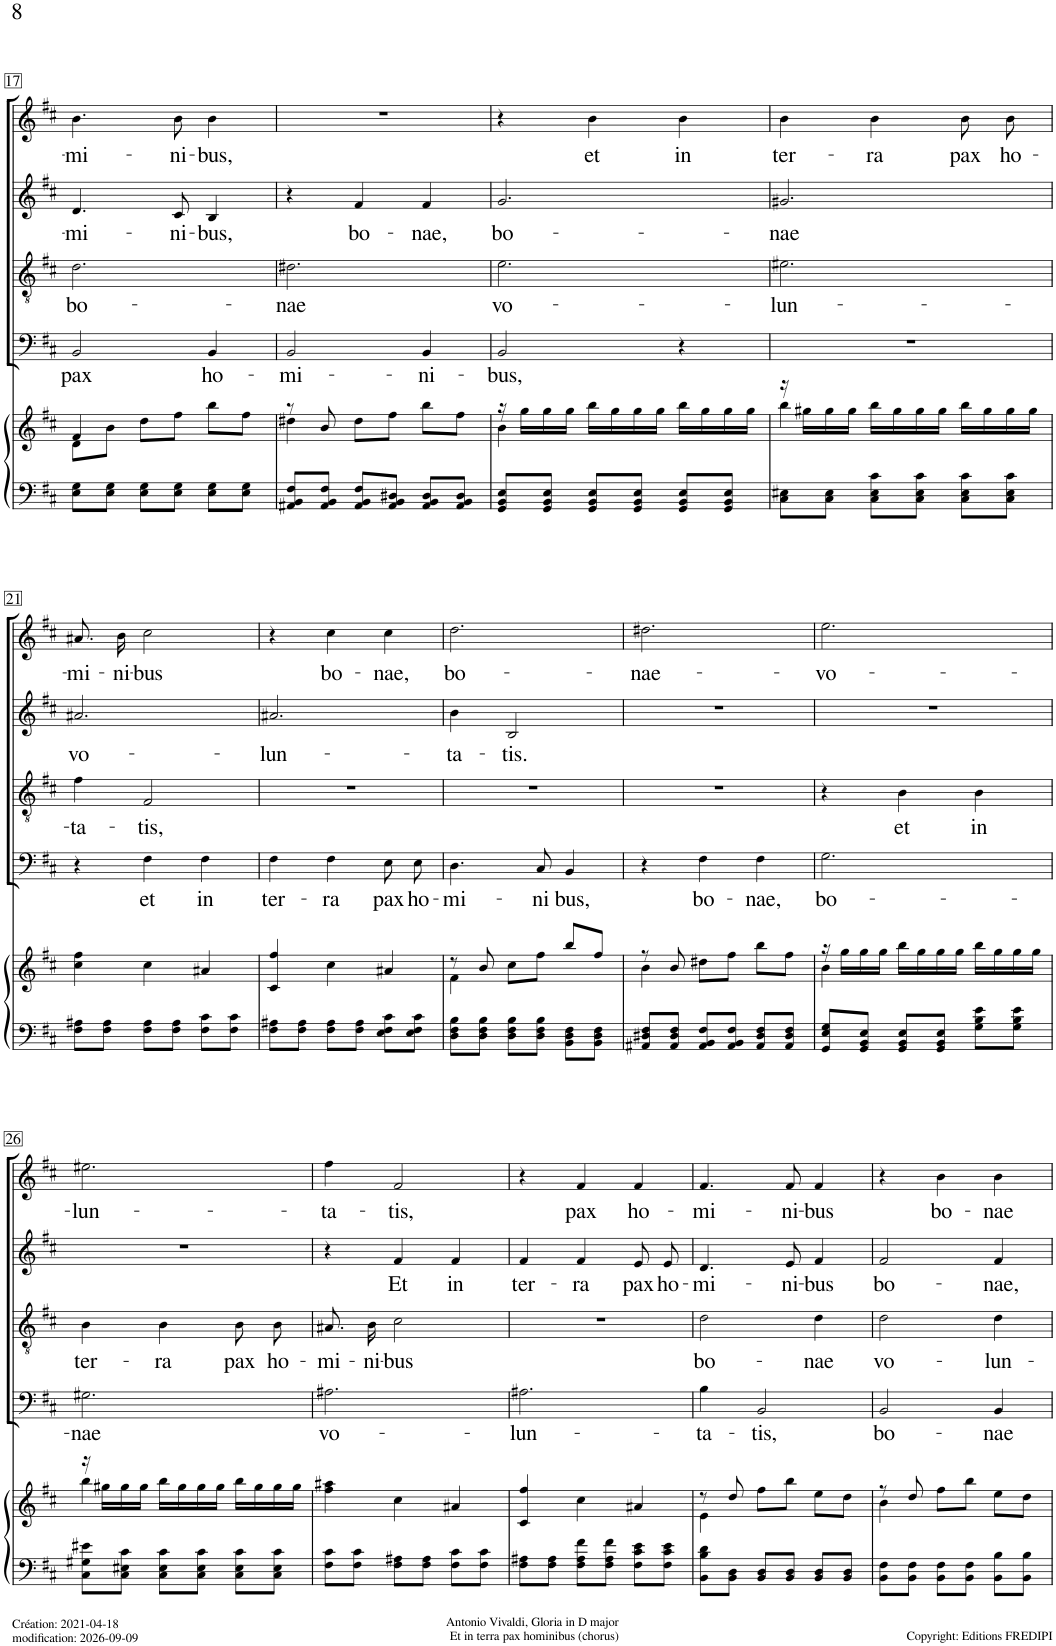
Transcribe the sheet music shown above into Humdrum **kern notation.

**kern	**kern	**kern	**text	**kern	**text	**kern	**text	**kern	**text
*part5	*part5	*part4	*part4	*part3	*part3	*part2	*part2	*part1	*part1
*staff6	*staff5	*staff4	*staff4	*staff3	*staff3	*staff2	*staff2	*staff1	*staff1
*I"Piano	*	*I"Basso	*	*I"Tenore	*	*I"Alto	*	*I"Soprano	*
*I'Pno	*	*	*	*	*	*	*	*	*
!!LO:PB:g=z
*clefF4	*clefG2	*clefF4	*	*clefGv2	*	*clefG2	*	*clefG2	*
*k[f#c#]	*k[f#c#]	*k[f#c#]	*	*k[f#c#]	*	*k[f#c#]	*	*k[f#c#]	*
*M3/4	*M3/4	*M3/4	*	*M3/4	*	*M3/4	*	*M3/4	*
=17	=17	=17	=17	=17	=17	=17	=17	=17	=17
*	*^	*	*	*	*	*	*	*	*
!	!	!	!	!LO:LY:b	!	!LO:LY:b	!	!LO:LY:b	!	!LO:LY:b
8E\ 8G\L	8d\L	4f#/	2BB/	pax	2.d\	bo-	4.d/	-mi-	4.b\	-mi-
8E\ 8G\J	8b\J	.	.	.	.	.	.	.	.	.
8E\ 8G\L	8dd\L	2ryy	.	.	.	.	.	.	.	.
!	!	!	!	!	!	!	!	!LO:LY:b	!	!LO:LY:b
8E\ 8G\J	8ff#\J	.	.	.	.	.	8c#/	-ni-	8b\	-ni-
!	!	!	!	!LO:LY:b	!	!	!	!LO:LY:b	!	!LO:LY:b
8E\ 8G\L	8bb\L	.	4BB/	ho-	.	.	4B/	-bus,	4b\	-bus,
8E\ 8G\J	8ff#\J	.	.	.	.	.	.	.	.	.
=18	=18	=18	=18	=18	=18	=18	=18	=18	=18	=18
!	!	!	!	!LO:LY:b	!	!LO:LY:b	!	!	!	!
8AA#X/ 8BB/ 8F#/L	8r	4dd#X\	2BB/	-mi-	2.d#X\	-nae	4r	.	2.r	.
8AA#/ 8BB/ 8F#/J	8b/	.	.	.	.	.	.	.	.	.
!	!	!	!	!	!	!	!	!LO:LY:b	!	!
8AA#/ 8BB/ 8F#/L	8dd#\L	2ryy	.	.	.	.	4f#/	bo-	.	.
8AA#/ 8BB/ 8D#X/J	8ff#\J	.	.	.	.	.	.	.	.	.
!	!	!	!	!LO:LY:b	!	!	!	!LO:LY:b	!	!
8AA#/ 8BB/ 8D#/L	8bb\L	.	4BB/	-ni-	.	.	4f#/	-nae,	.	.
8AA#/ 8BB/ 8D#/J	8ff#\J	.	.	.	.	.	.	.	.	.
=19	=19	=19	=19	=19	=19	=19	=19	=19	=19	=19
!	!	!	!	!LO:LY:b	!	!LO:LY:b	!	!LO:LY:b	!	!
8GG/ 8BB/ 8E/L	16r	4b\	2BB/	-bus,	2.e\	vo-	2.g/	bo-	4r	.
.	16gg\LL	.	.	.	.	.	.	.	.	.
8GG/ 8BB/ 8E/J	16gg\	.	.	.	.	.	.	.	.	.
.	16gg\JJ	.	.	.	.	.	.	.	.	.
!	!	!	!	!	!	!	!	!	!	!LO:LY:b
8GG/ 8BB/ 8E/L	16bb\LL	4ryy	.	.	.	.	.	.	4b\	et
.	16gg\	.	.	.	.	.	.	.	.	.
8GG/ 8BB/ 8E/J	16gg\	.	.	.	.	.	.	.	.	.
.	16gg\JJ	.	.	.	.	.	.	.	.	.
!	!	!	!	!	!	!	!	!	!	!LO:LY:b
8GG/ 8BB/ 8E/L	16bb\LL	4ryy	4r	.	.	.	.	.	4b\	in
.	16gg\	.	.	.	.	.	.	.	.	.
8GG/ 8BB/ 8E/J	16gg\	.	.	.	.	.	.	.	.	.
.	16gg\JJ	.	.	.	.	.	.	.	.	.
=20	=20	=20	=20	=20	=20	=20	=20	=20	=20	=20
!	!	!	!	!	!	!LO:LY:b	!	!LO:LY:b	!	!LO:LY:b
8C#\ 8E#X\L	16r	4bb\	2.r	.	2.e#X\	-lun-	2.g#X/	-nae	4b\	ter-
.	16gg#X\LL	.	.	.	.	.	.	.	.	.
8C#\ 8E#\J	16gg#\	.	.	.	.	.	.	.	.	.
.	16gg#\JJ	.	.	.	.	.	.	.	.	.
!	!	!	!	!	!	!	!	!	!	!LO:LY:b
8C#\ 8E#\ 8c#\L	16bb\LL	4ryy	.	.	.	.	.	.	4b\	-ra
.	16gg#\	.	.	.	.	.	.	.	.	.
8C#\ 8E#\ 8c#\J	16gg#\	.	.	.	.	.	.	.	.	.
.	16gg#\JJ	.	.	.	.	.	.	.	.	.
!	!	!	!	!	!	!	!	!	!	!LO:LY:b
8C#\ 8E#\ 8c#\L	16bb\LL	4ryy	.	.	.	.	.	.	8b\L	pax
.	16gg#\	.	.	.	.	.	.	.	.	.
!	!	!	!	!	!	!	!	!	!	!LO:LY:b
8C#\ 8E#\ 8c#\J	16gg#\	.	.	.	.	.	.	.	8b\J	ho-
.	16gg#\JJ	.	.	.	.	.	.	.	.	.
*	*v	*v	*	*	*	*	*	*	*	*
!!LO:LB:g=z
=21	=21	=21	=21	=21	=21	=21	=21	=21	=21
!	!	!	!	!	!LO:LY:b	!	!LO:LY:b	!	!LO:LY:b
8F#\ 8A#X\L	4cc#\ 4ff#\	4r	.	4f#\	-ta-	2.a#X/	vo-	8.a#X/L	-mi-
8F#\ 8A#\J	.	.	.	.	.	.	.	.	.
!	!	!	!	!	!	!	!	!	!LO:LY:b
.	.	.	.	.	.	.	.	16b/Jk	-ni-
!	!	!	!LO:LY:b	!	!LO:LY:b	!	!	!	!LO:LY:b
8F#\ 8A#\L	4cc#\	4F#\	et	2F#/	-tis,	.	.	2cc#\	-bus
8F#\ 8A#\J	.	.	.	.	.	.	.	.	.
!	!	!	!LO:LY:b	!	!	!	!	!	!
8F#\ 8c#\L	4a#X/	4F#\	in	.	.	.	.	.	.
8F#\ 8c#\J	.	.	.	.	.	.	.	.	.
=22	=22	=22	=22	=22	=22	=22	=22	=22	=22
!	!	!	!LO:LY:b	!	!	!	!LO:LY:b	!	!
8F#\ 8A#X\L	4c#/ 4ff#/	4F#\	ter-	2.r	.	2.a#X/	-lun-	4r	.
8F#\ 8A#\J	.	.	.	.	.	.	.	.	.
!	!	!	!LO:LY:b	!	!	!	!	!	!LO:LY:b
8F#\ 8A#\L	4cc#\	4F#\	-ra	.	.	.	.	4cc#\	bo-
8F#\ 8A#\J	.	.	.	.	.	.	.	.	.
!	!	!	!LO:LY:b	!	!	!	!	!	!LO:LY:b
8E\ 8F#\ 8c#\L	4a#X/	8E\L	pax	.	.	.	.	4cc#\	-nae,
!	!	!	!LO:LY:b	!	!	!	!	!	!
8E\ 8F#\ 8c#\J	.	8E\J	ho-	.	.	.	.	.	.
=23	=23	=23	=23	=23	=23	=23	=23	=23	=23
*	*^	*	*	*	*	*	*	*	*
!	!	!	!	!LO:LY:b	!	!	!	!LO:LY:b	!	!LO:LY:b
8D\ 8F#\ 8B\L	8r	4f#\	4.D\	-mi-	2.r	.	4b\	-ta-	2.dd\	bo-
8D\ 8F#\ 8B\J	8b/	.	.	.	.	.	.	.	.	.
!	!	!	!	!	!	!	!	!LO:LY:b	!	!
8D\ 8F#\ 8B\L	8cc#\L	2ryy	.	.	.	.	2B/	-tis.	.	.
!	!	!	!	!LO:LY:b	!	!	!	!	!	!
8D\ 8F#\ 8B\J	8ff#\J	.	8C#/	-ni	.	.	.	.	.	.
!	!	!	!	!LO:LY:b	!	!	!	!	!	!
8BB\ 8D\ 8F#\L	8bb/L	.	4BB/	bus,	.	.	.	.	.	.
8BB\ 8D\ 8F#\J	8ff#/J	.	.	.	.	.	.	.	.	.
=24	=24	=24	=24	=24	=24	=24	=24	=24	=24	=24
!	!	!	!	!	!	!	!	!	!	!LO:LY:b
8AA#X/ 8D#X/ 8F#/L	8r	4b\	4r	.	2.r	.	2.r	.	2.dd#X\	-nae-
8AA#/ 8D#/ 8F#/J	8b/	.	.	.	.	.	.	.	.	.
!	!	!	!	!LO:LY:b	!	!	!	!	!	!
8AA#/ 8BB/ 8F#/L	8dd#X\L	2ryy	4F#\	bo-	.	.	.	.	.	.
8AA#/ 8BB/ 8F#/J	8ff#\J	.	.	.	.	.	.	.	.	.
!	!	!	!	!LO:LY:b	!	!	!	!	!	!
8AA#/ 8D#/ 8F#/L	8bb\L	.	4F#\	-nae,	.	.	.	.	.	.
8AA#/ 8D#/ 8F#/J	8ff#\J	.	.	.	.	.	.	.	.	.
=25	=25	=25	=25	=25	=25	=25	=25	=25	=25	=25
!	!	!	!	!LO:LY:b	!	!	!	!	!	!LO:LY:b
8GG/ 8E/ 8G/L	16r	4b\	2.G\	bo-	4r	.	2.r	.	2.ee\	-vo-
.	16gg\LL	.	.	.	.	.	.	.	.	.
8GG/ 8BB/ 8E/J	16gg\	.	.	.	.	.	.	.	.	.
.	16gg\JJ	.	.	.	.	.	.	.	.	.
!	!	!	!	!	!	!LO:LY:b	!	!	!	!
8GG/ 8BB/ 8E/L	16bb\LL	4ryy	.	.	4B\	et	.	.	.	.
.	16gg\	.	.	.	.	.	.	.	.	.
8GG/ 8BB/ 8E/J	16gg\	.	.	.	.	.	.	.	.	.
.	16gg\JJ	.	.	.	.	.	.	.	.	.
!	!	!	!	!	!	!LO:LY:b	!	!	!	!
8G\ 8B\ 8e\L	16bb\LL	4ryy	.	.	4B\	in	.	.	.	.
.	16gg\	.	.	.	.	.	.	.	.	.
8G\ 8B\ 8e\J	16gg\	.	.	.	.	.	.	.	.	.
.	16gg\JJ	.	.	.	.	.	.	.	.	.
!!LO:LB:g=z
=26	=26	=26	=26	=26	=26	=26	=26	=26	=26	=26
!	!	!	!	!LO:LY:b	!	!LO:LY:b	!	!	!	!LO:LY:b
8C#\ 8G#X\ 8e#X\L	16r	4bb\	2.G#X\	-nae	4B\	ter-	2.r	.	2.ee#X\	-lun-
.	16gg#X\LL	.	.	.	.	.	.	.	.	.
8C#\ 8E#X\ 8c#\J	16gg#\	.	.	.	.	.	.	.	.	.
.	16gg#\JJ	.	.	.	.	.	.	.	.	.
!	!	!	!	!	!	!LO:LY:b	!	!	!	!
8C#\ 8E#\ 8c#\L	16bb\LL	4ryy	.	.	4B\	-ra	.	.	.	.
.	16gg#\	.	.	.	.	.	.	.	.	.
8C#\ 8E#\ 8c#\J	16gg#\	.	.	.	.	.	.	.	.	.
.	16gg#\JJ	.	.	.	.	.	.	.	.	.
!	!	!	!	!	!	!LO:LY:b	!	!	!	!
8C#\ 8E#\ 8c#\L	16bb\LL	4ryy	.	.	8B\L	pax	.	.	.	.
.	16gg#\	.	.	.	.	.	.	.	.	.
!	!	!	!	!	!	!LO:LY:b	!	!	!	!
8C#\ 8E#\ 8c#\J	16gg#\	.	.	.	8B\J	ho-	.	.	.	.
.	16gg#\JJ	.	.	.	.	.	.	.	.	.
*	*v	*v	*	*	*	*	*	*	*	*
=27	=27	=27	=27	=27	=27	=27	=27	=27	=27
!	!	!	!LO:LY:b	!	!LO:LY:b	!	!	!	!LO:LY:b
8F#\ 8c#\L	4ff#\ 4aa#X\	2.A#X\	vo-	8.A#X/L	-mi-	4r	.	4ff#\	-ta-
8F#\ 8c#\J	.	.	.	.	.	.	.	.	.
!	!	!	!	!	!LO:LY:b	!	!	!	!
.	.	.	.	16B/Jk	-ni-	.	.	.	.
!	!	!	!	!	!LO:LY:b	!	!LO:LY:b	!	!LO:LY:b
8F#\ 8A#X\L	4cc#\	.	.	2c#\	-bus	4f#/	Et	2f#/	-tis,
8F#\ 8A#\J	.	.	.	.	.	.	.	.	.
!	!	!	!	!	!	!	!LO:LY:b	!	!
8F#\ 8c#\L	4a#X/	.	.	.	.	4f#/	in	.	.
8F#\ 8c#\J	.	.	.	.	.	.	.	.	.
=28	=28	=28	=28	=28	=28	=28	=28	=28	=28
!	!	!	!LO:LY:b	!	!	!	!LO:LY:b	!	!
8F#\ 8A#X\L	4c#/ 4ff#/	2.A#X\	-lun-	2.r	.	4f#/	ter-	4r	.
8F#\ 8A#\J	.	.	.	.	.	.	.	.	.
!	!	!	!	!	!	!	!LO:LY:b	!	!LO:LY:b
8F#\ 8A#\ 8f#\L	4cc#\	.	.	.	.	4f#/	-ra	4f#/	pax
8F#\ 8A#\ 8f#\J	.	.	.	.	.	.	.	.	.
!	!	!	!	!	!	!	!LO:LY:b	!	!LO:LY:b
8F#\ 8c#\ 8e\L	4a#X/	.	.	.	.	8e/L	pax	4f#/	ho-
!	!	!	!	!	!	!	!LO:LY:b	!	!
8F#\ 8c#\ 8e\J	.	.	.	.	.	8e/J	ho-	.	.
=29	=29	=29	=29	=29	=29	=29	=29	=29	=29
*	*^	*	*	*	*	*	*	*	*
!	!	!	!	!LO:LY:b	!	!LO:LY:b	!	!LO:LY:b	!	!LO:LY:b
8BB\ 8B\ 8d\L	8r	4e\	4B\	-ta-	2d\	bo-	4.d/	-mi-	4.f#/	-mi-
8BB\ 8D\J	8dd/	.	.	.	.	.	.	.	.	.
!	!	!	!	!LO:LY:b	!	!	!	!	!	!
8BB/ 8D/L	8ff#\L	2ryy	2BB/	-tis,	.	.	.	.	.	.
!	!	!	!	!	!	!	!	!LO:LY:b	!	!LO:LY:b
8BB/ 8D/J	8bb\J	.	.	.	.	.	8e/	-ni-	8f#/	-ni-
!	!	!	!	!	!	!LO:LY:b	!	!LO:LY:b	!	!LO:LY:b
8BB/ 8D/L	8ee\L	.	.	.	4d\	-nae	4f#/	-bus	4f#/	-bus
8BB/ 8D/J	8dd\J	.	.	.	.	.	.	.	.	.
=30	=30	=30	=30	=30	=30	=30	=30	=30	=30	=30
!	!	!	!	!LO:LY:b	!	!LO:LY:b	!	!LO:LY:b	!	!
8BB\ 8F#\L	8r	4b\	2BB/	bo-	2d\	vo-	2f#/	bo-	4r	.
8BB\ 8F#\J	8dd/	.	.	.	.	.	.	.	.	.
!	!	!	!	!	!	!	!	!	!	!LO:LY:b
8BB\ 8F#\L	8ff#\L	2ryy	.	.	.	.	.	.	4b\	bo-
8BB\ 8F#\J	8bb\J	.	.	.	.	.	.	.	.	.
!	!	!	!	!LO:LY:b	!	!LO:LY:b	!	!LO:LY:b	!	!LO:LY:b
8BB\ 8B\L	8ee\L	.	4BB/	-nae	4d\	-lun-	4f#/	-nae,	4b\	-nae
8BB\ 8B\J	8dd\J	.	.	.	.	.	.	.	.	.
*	*v	*v	*	*	*	*	*	*	*	*
=	=	=	=	=	=	=	=	=	=
*-	*-	*-	*-	*-	*-	*-	*-	*-	*-
